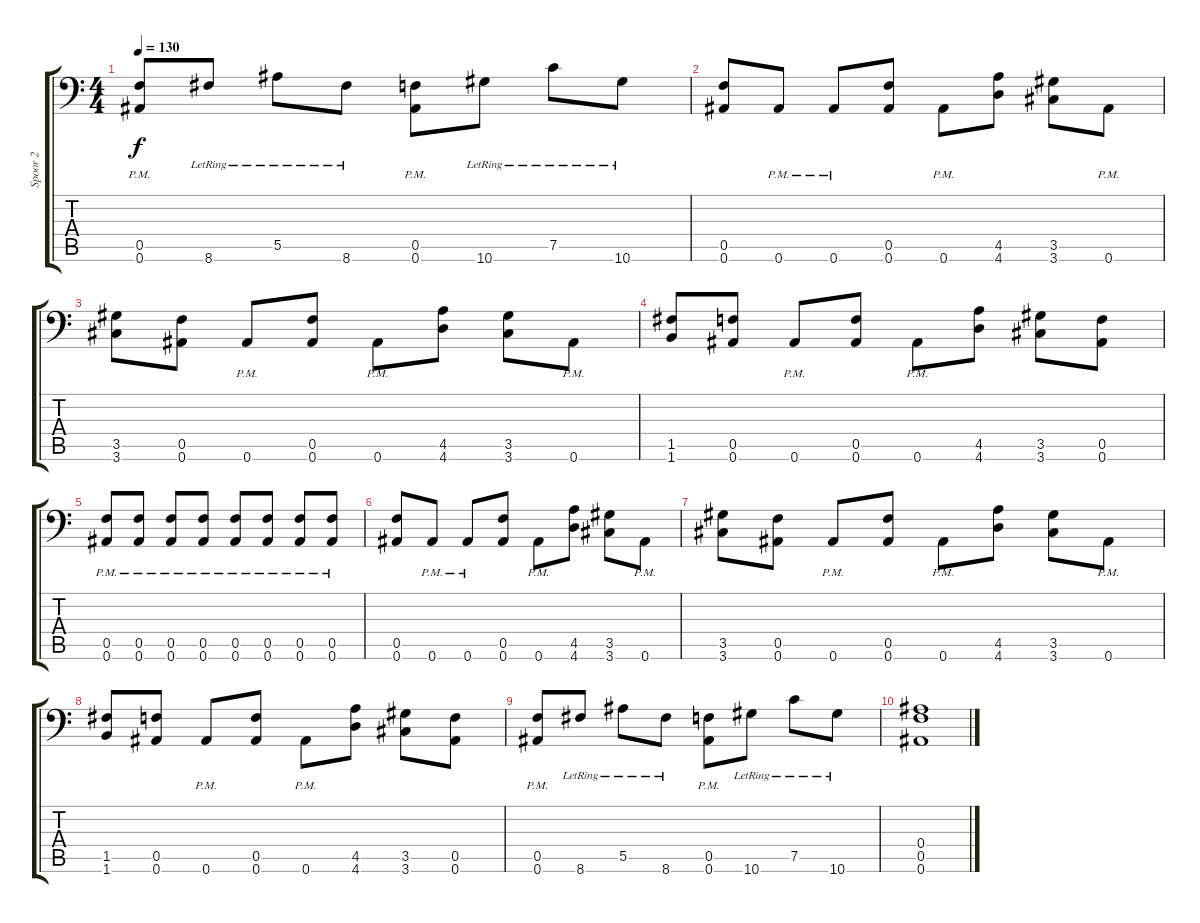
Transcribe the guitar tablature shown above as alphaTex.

\track ("Spoor 2" "Spoor 2") {instrument distortionguitar}
\staff {score tabs}
\tuning (C4 G3 Eb3 Bb2 F2 Bb1) {hide}
\ts (4 4)
\tempo 130
\clef f4
\ks c
(0.5{pm} 0.6{pm}).8{dy f} 8.6{lr}.8 5.5{lr}.8 8.6{lr}.8 (0.5{pm} 0.6{pm}).8 10.6{lr}.8 7.5{lr}.8 10.6{lr}.8 |
(0.5 0.6).8 0.6{pm}.8 0.6{pm}.8 (0.5 0.6).8 0.6{pm}.8 (4.5 4.6).8 (3.5 3.6).8 0.6{pm}.8 |
(3.5 3.6).8 (0.5 0.6).8 0.6{pm}.8 (0.5 0.6).8 0.6{pm}.8 (4.5 4.6).8 (3.5 3.6).8 0.6{pm}.8 |
(1.5 1.6).8 (0.5 0.6).8 0.6{pm}.8 (0.5 0.6).8 0.6{pm}.8 (4.5 4.6).8 (3.5 3.6).8 (0.5 0.6).8 |
(0.5{pm} 0.6{pm}).8 (0.5{pm} 0.6{pm}).8 (0.5{pm} 0.6{pm}).8 (0.5{pm} 0.6{pm}).8 (0.5{pm} 0.6{pm}).8 (0.5{pm} 0.6{pm}).8 (0.5{pm} 0.6{pm}).8 (0.5{pm} 0.6{pm}).8 |
(0.5 0.6).8 0.6{pm}.8 0.6{pm}.8 (0.5 0.6).8 0.6{pm}.8 (4.5 4.6).8 (3.5 3.6).8 0.6{pm}.8 |
(3.5 3.6).8 (0.5 0.6).8 0.6{pm}.8 (0.5 0.6).8 0.6{pm}.8 (4.5 4.6).8 (3.5 3.6).8 0.6{pm}.8 |
(1.5 1.6).8 (0.5 0.6).8 0.6{pm}.8 (0.5 0.6).8 0.6{pm}.8 (4.5 4.6).8 (3.5 3.6).8 (0.5 0.6).8 |
(0.5{pm} 0.6{pm}).8 8.6{lr}.8 5.5{lr}.8 8.6{lr}.8 (0.5{pm} 0.6{pm}).8 10.6{lr}.8 7.5{lr}.8 10.6{lr}.8 |
(0.4 0.5 0.6).1
